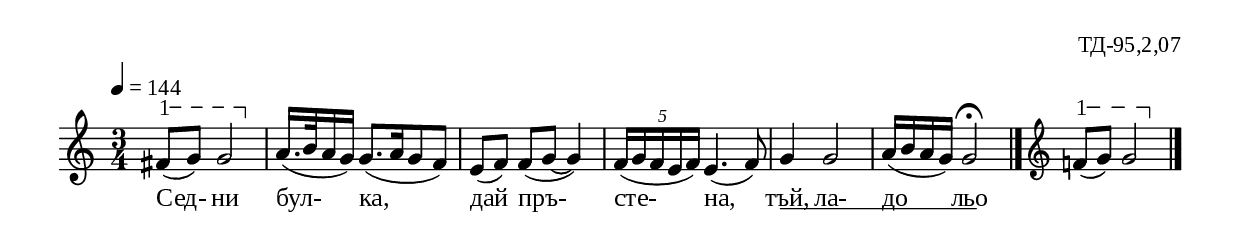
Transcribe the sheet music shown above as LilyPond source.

%{
td_095_2_07
%}

\include "td-preamble.ly"

\score {
\relative c' {
\tempo 4 = 144
\time 3/4
\varA
fis8\startTextSpan[( g]) g2\stopTextSpan | 
a16.[( b32 a16 g]) g8.[( a16 g8 f]) | e8[( f]) f[( g]~ g4) |
\times 4/5 { f16[( g f e f]) } e4.( f8) | g4 g2 | a16[( b a g]) g2\fermata
 \bar "|." 
\set Score.measureLength = #(ly:make-moment 1 16)  
 s16 \bar "" 
\clef treble
 \set Score.measureLength = #(ly:make-moment 3 4)  
\varA
f!8\startTextSpan[( g]) g2\stopTextSpan
\bar "|." 
}
\addlyrics { Сед- ни бул- ка, дай пръ- сте- на,
 тъй, \startTextSpan ла- до льо \stopTextSpan }
%
\layout {
%   \context { 
%	    \Staff \remove "Time_signature_engraver" } 
  indent = #0
  line-width = 190\mm
  ragged-right=##f
\context {
      \Lyrics
      \consists "Text_spanner_engraver"
      \override TextSpanner #'direction = #DOWN
      \override TextSpanner #'style = #'line    
      \override TextSpanner #'outside-staff-priority = ##f
      \override TextSpanner #'padding = #0.2 % sets the distance of the line from the lyrics
      \override TextSpanner #'bound-details =
      #`((left . ((Y . 0)
                  (padding . 0)
                  (attach-dir . ,LEFT)))
         (left-broken . ((end-on-note . #t)))
         (right . ((Y . 0)
                   (padding . 0)
                   (attach-dir . ,RIGHT))))
    }
  
}
%
\midi { 
	\context {
		\Score tempoWholesPerMinute = #(ly:make-moment 104 4)
		}
	}
}
%
\header{
  opus = "ТД-95,2,07"
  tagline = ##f
}


